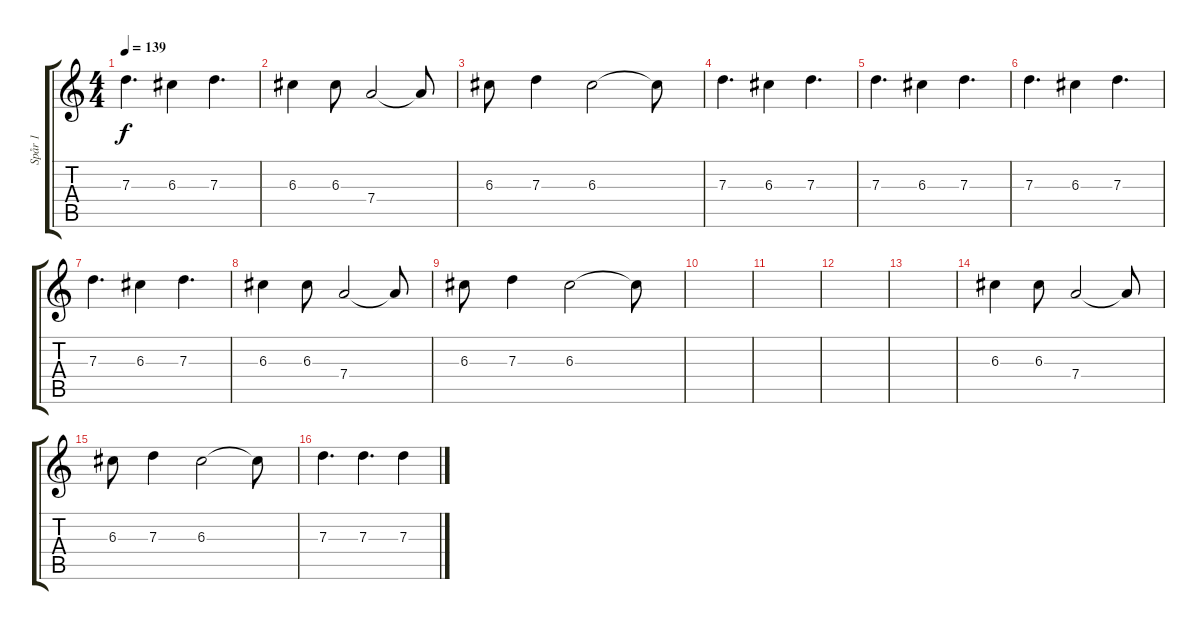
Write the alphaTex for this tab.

\track ("Spår 1" "Spår 1") {instrument overdrivenguitar}
\staff {score tabs}
\tuning (E4 B3 G3 D3 A2 E2) {hide}
\ts (4 4)
\tempo 139
\clef g2
\ks c
7.3.4{d dy f} 6.3.4 7.3.4{d} |
6.3.4 6.3.8 7.4.2 7.4{t}.8 |
6.3.8 7.3.4 6.3.2 6.3{t}.8 |
7.3.4{d} 6.3.4 7.3.4{d} |
7.3.4{d} 6.3.4 7.3.4{d} |
7.3.4{d} 6.3.4 7.3.4{d} |
7.3.4{d} 6.3.4 7.3.4{d} |
6.3.4 6.3.8 7.4.2 7.4{t}.8 |
6.3.8 7.3.4 6.3.2 6.3{t}.8 |
|
|
|
|
6.3.4 6.3.8 7.4.2 7.4{t}.8 |
6.3.8 7.3.4 6.3.2 6.3{t}.8 |
7.3.4{d} 7.3.4{d} 7.3.4
